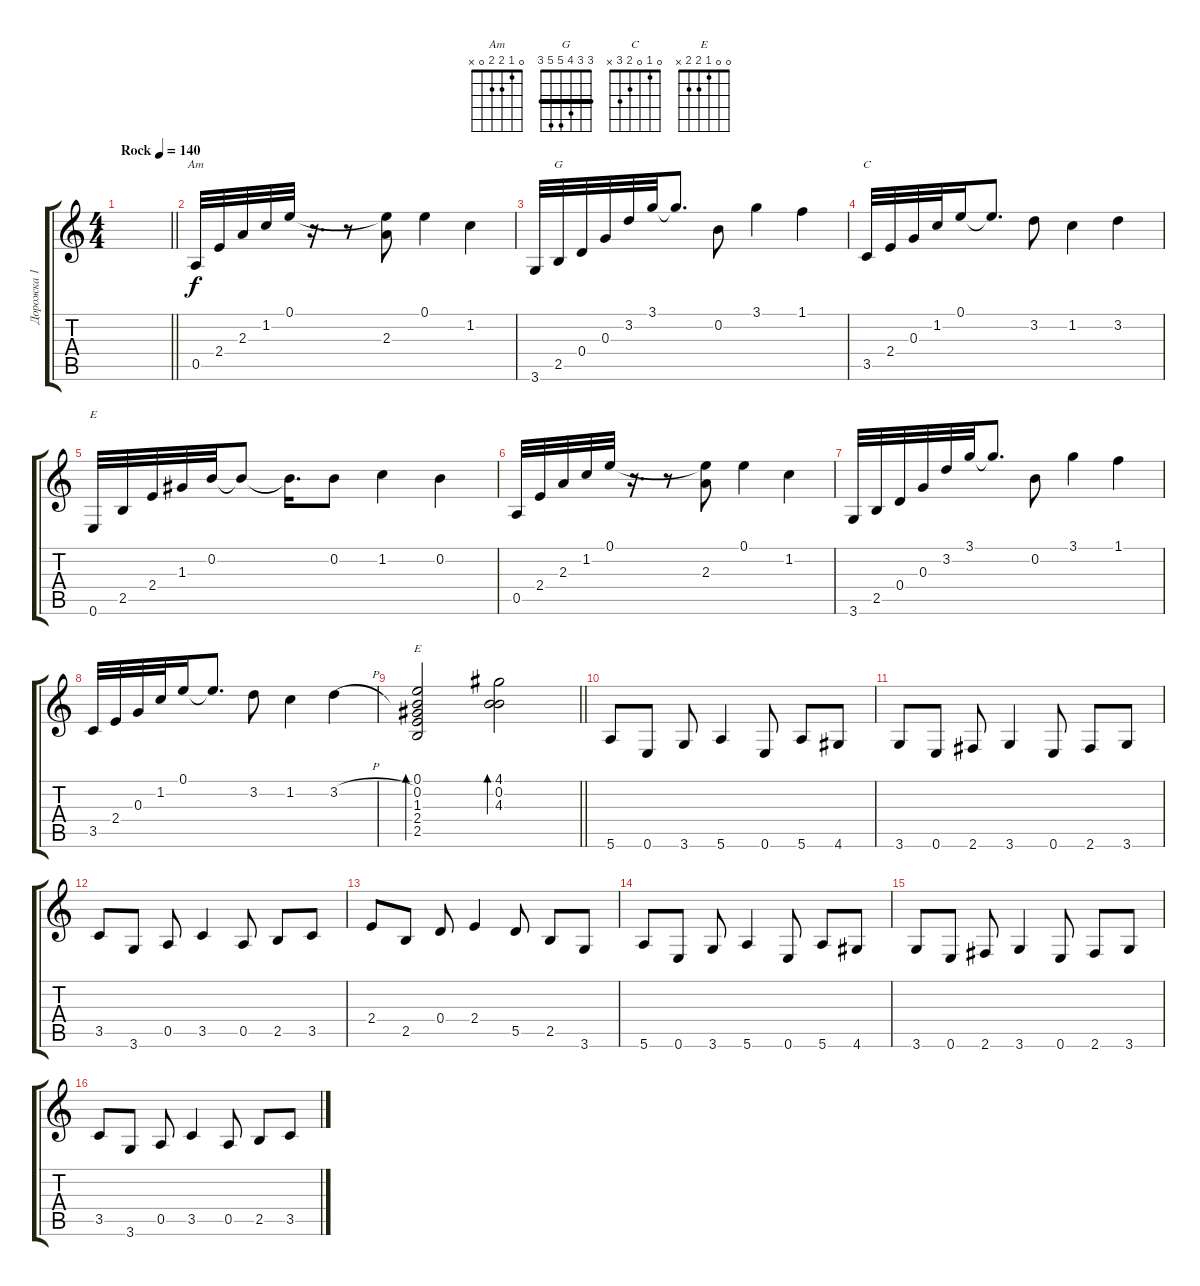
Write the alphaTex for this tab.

\track ("Дорожка 1" "Дорожка 1") {instrument acousticguitarsteel}
\staff {score tabs}
\tuning (E4 B3 G3 D3 A2 E2) {hide}
\chord ("Am" 0 1 2 2 0 x)
\chord ("G" 3 3 4 5 5 3) {barre 3}
\chord ("C" 0 1 0 2 3 x)
\chord ("E" 0 0 1 2 2 0)
\chord ("E" 0 0 1 2 2 x)
\ts (4 4)
\tempo (140 "Rock")
\clef g2
\barLineRight lightlight
\ks c
|
0.5.32{ch "Am"} 2.4.32 2.3.32 1.2.32 0.1.32 r.16{d} r.8 (0.1{t} 2.3).8 0.1.4 1.2.4 |
3.6.32 2.5.32{ch "G"} 0.4.32 0.3.32 3.2.32 3.1.32 3.1{t}.8{d} 0.2.8 3.1.4 1.1.4 |
3.5.32{ch "C"} 2.4.32 0.3.32 1.2.32 0.1.16 0.1{t}.8{d} 3.2.8 1.2.4 3.2.4 |
0.6.32{ch "E"} 2.5.32 2.4.32 1.3.32 0.2.32 0.2{t}.8 0.2{t}.16{d} 0.2.8 1.2.4 0.2.4 |
0.5.32 2.4.32 2.3.32 1.2.32 0.1.32 r.16{d} r.8 (0.1{t} 2.3).8 0.1.4 1.2.4 |
3.6.32 2.5.32 0.4.32 0.3.32 3.2.32 3.1.32 3.1{t}.8{d} 0.2.8 3.1.4 1.1.4 |
3.5.32 2.4.32 0.3.32 1.2.32 0.1.16 0.1{t}.8{d} 3.2.8 1.2.4 3.2{h}.4 |
\barLineRight lightlight
(0.1 0.2 1.3 2.4 2.5).2{bd 60 ch "E"} (4.1 0.2 4.3).2{bd 60} |
5.6.8 0.6.8 3.6.8 5.6.4 0.6.8 5.6.8 4.6.8 |
3.6.8 0.6.8 2.6.8 3.6.4 0.6.8 2.6.8 3.6.8 |
3.5.8 3.6.8 0.5.8 3.5.4 0.5.8 2.5.8 3.5.8 |
2.4.8 2.5.8 0.4.8 2.4.4 5.5.8 2.5.8 3.6.8 |
5.6.8 0.6.8 3.6.8 5.6.4 0.6.8 5.6.8 4.6.8 |
3.6.8 0.6.8 2.6.8 3.6.4 0.6.8 2.6.8 3.6.8 |
3.5.8 3.6.8 0.5.8 3.5.4 0.5.8 2.5.8 3.5.8
